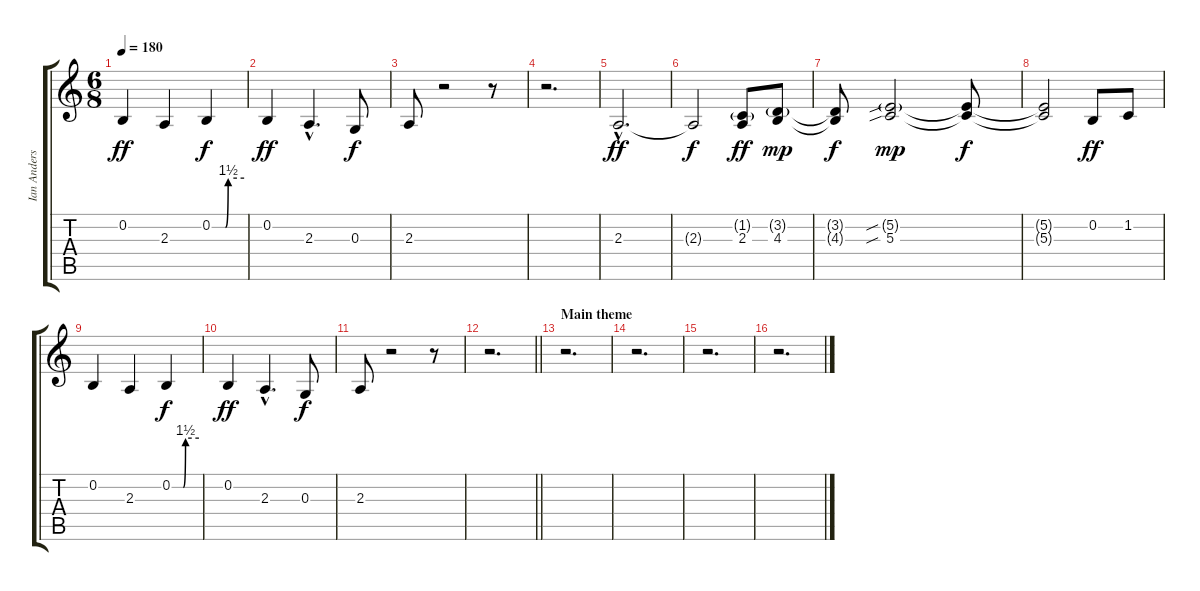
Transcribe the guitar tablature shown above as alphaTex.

\track ("Ian Anderson - vocals" "Ian Anders") {instrument lead6voice}
\staff {score tabs}
\tuning (E4 B3 G3 D3 A2 E2) {hide}
\ts (6 8)
\tempo 180
\clef g2
\ks c
0.2.4{dy ff} 2.3.4 0.2{be (custom 0 0 4 0 25 0 30 6 60 6)}.4{dy f} |
0.2.4{dy ff} 2.3{hac}.4{d} 0.3.8{dy f} |
2.3.8 r.2 r.8 |
r.2{d} |
2.3{hac}.2{d dy ff} |
2.3{t}.2{dy f} (1.2{g} 2.3).8{dy ff} (3.2{g} 4.3).8{dy mp} |
(3.2{t} 4.3{t}).8{dy f} (5.2{sib g} 5.3{sib}).2{dy mp} (5.2{t} 5.3{t}).8{dy f} |
(5.2{t} 5.3{t}).2 0.2.8{dy ff} 1.2.8 |
0.2.4 2.3.4 0.2{be (custom 0 0 4 0 25 0 30 6 60 6)}.4{dy f} |
0.2.4{dy ff} 2.3{hac}.4{d} 0.3.8{dy f} |
2.3.8 r.2 r.8 |
\barLineRight lightlight
r.2{d} |
\section ("" "Main theme")
r.2{d} |
r.2{d} |
r.2{d} |
r.2{d}
